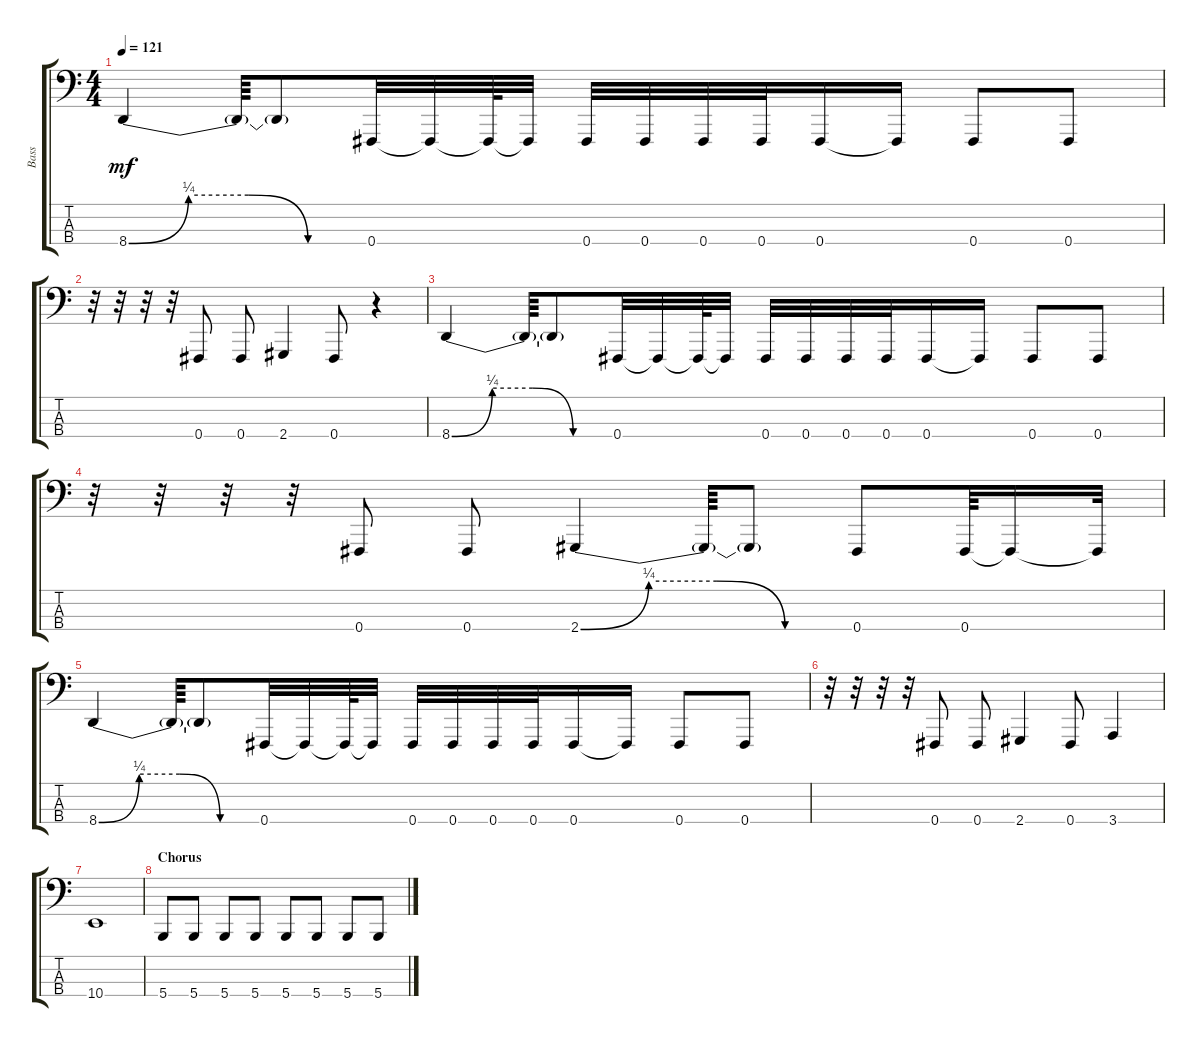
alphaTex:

\track ("Bass" "Bass") {instrument electricbassfinger}
\staff {score tabs}
\tuning (E2 B1 Gb1 Gb0) {hide}
\ts (4 4)
\tempo 121
\clef f4
\ks c
8.4{be (custom 0 0 15 1 30 1 45 0 60 0)}.4{dy mf} 8.4{t}.64 8.4{t}.8 0.4.32 0.4{t}.32 0.4{t}.64 0.4{t}.32 0.4.32 0.4.32 0.4.32 0.4.32 0.4.16 0.4{t}.16 0.4.8 0.4.8 |
r.32 r.32 r.32 r.32 0.4.8 0.4.8 2.4.4 0.4.8 r.4 |
8.4{be (custom 0 0 15 1 30 1 45 0 60 0)}.4 8.4{t}.64 8.4{t}.8 0.4.32 0.4{t}.32 0.4{t}.64 0.4{t}.32 0.4.32 0.4.32 0.4.32 0.4.32 0.4.16 0.4{t}.16 0.4.8 0.4.8 |
r.32 r.32 r.32 r.32 0.4.8 0.4.8 2.4{be (custom 0 0 15 1 30 1 45 0 60 0)}.4 2.4{t}.64 2.4{t}.8 0.4.8 0.4.64 0.4{t}.16 0.4{t}.32 |
8.4{be (custom 0 0 15 1 30 1 45 0 60 0)}.4 8.4{t}.64 8.4{t}.8 0.4.32 0.4{t}.32 0.4{t}.64 0.4{t}.32 0.4.32 0.4.32 0.4.32 0.4.32 0.4.16 0.4{t}.16 0.4.8 0.4.8 |
r.32 r.32 r.32 r.32 0.4.8 0.4.8 2.4.4 0.4.8 3.4.4 |
10.4.1 |
\section ("" "Chorus")
5.4.8 5.4.8 5.4.8 5.4.8 5.4.8 5.4.8 5.4.8 5.4.8
